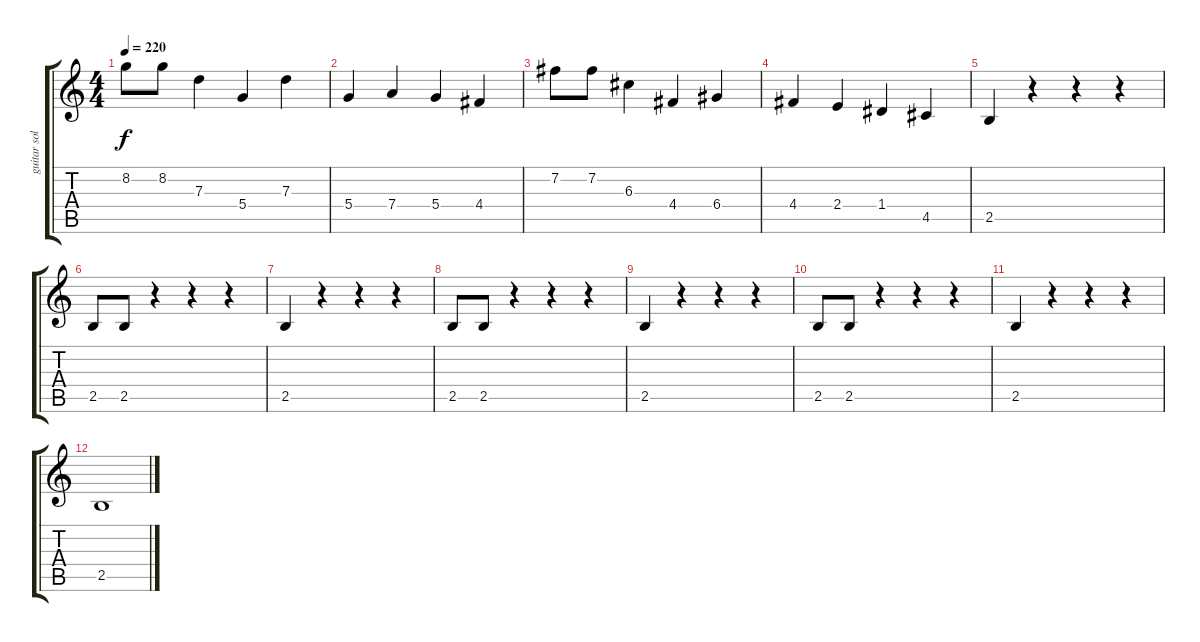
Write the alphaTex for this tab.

\track ("guitar solo" "guitar sol") {instrument distortionguitar}
\staff {score tabs}
\tuning (E4 B3 G3 D3 A2 E2) {hide}
\ts (4 4)
\tempo 220
\clef g2
\ks c
8.2.8{dy f} 8.2.8 7.3.4 5.4.4 7.3.4 |
5.4.4 7.4.4 5.4.4 4.4.4 |
7.2.8 7.2.8 6.3.4 4.4.4 6.4.4 |
4.4.4 2.4.4 1.4.4 4.5.4 |
2.5.4 r.4 r.4 r.4 |
2.5.8 2.5.8 r.4 r.4 r.4 |
2.5.4 r.4 r.4 r.4 |
2.5.8 2.5.8 r.4 r.4 r.4 |
2.5.4 r.4 r.4 r.4 |
2.5.8 2.5.8 r.4 r.4 r.4 |
2.5.4 r.4 r.4 r.4 |
2.5.1
